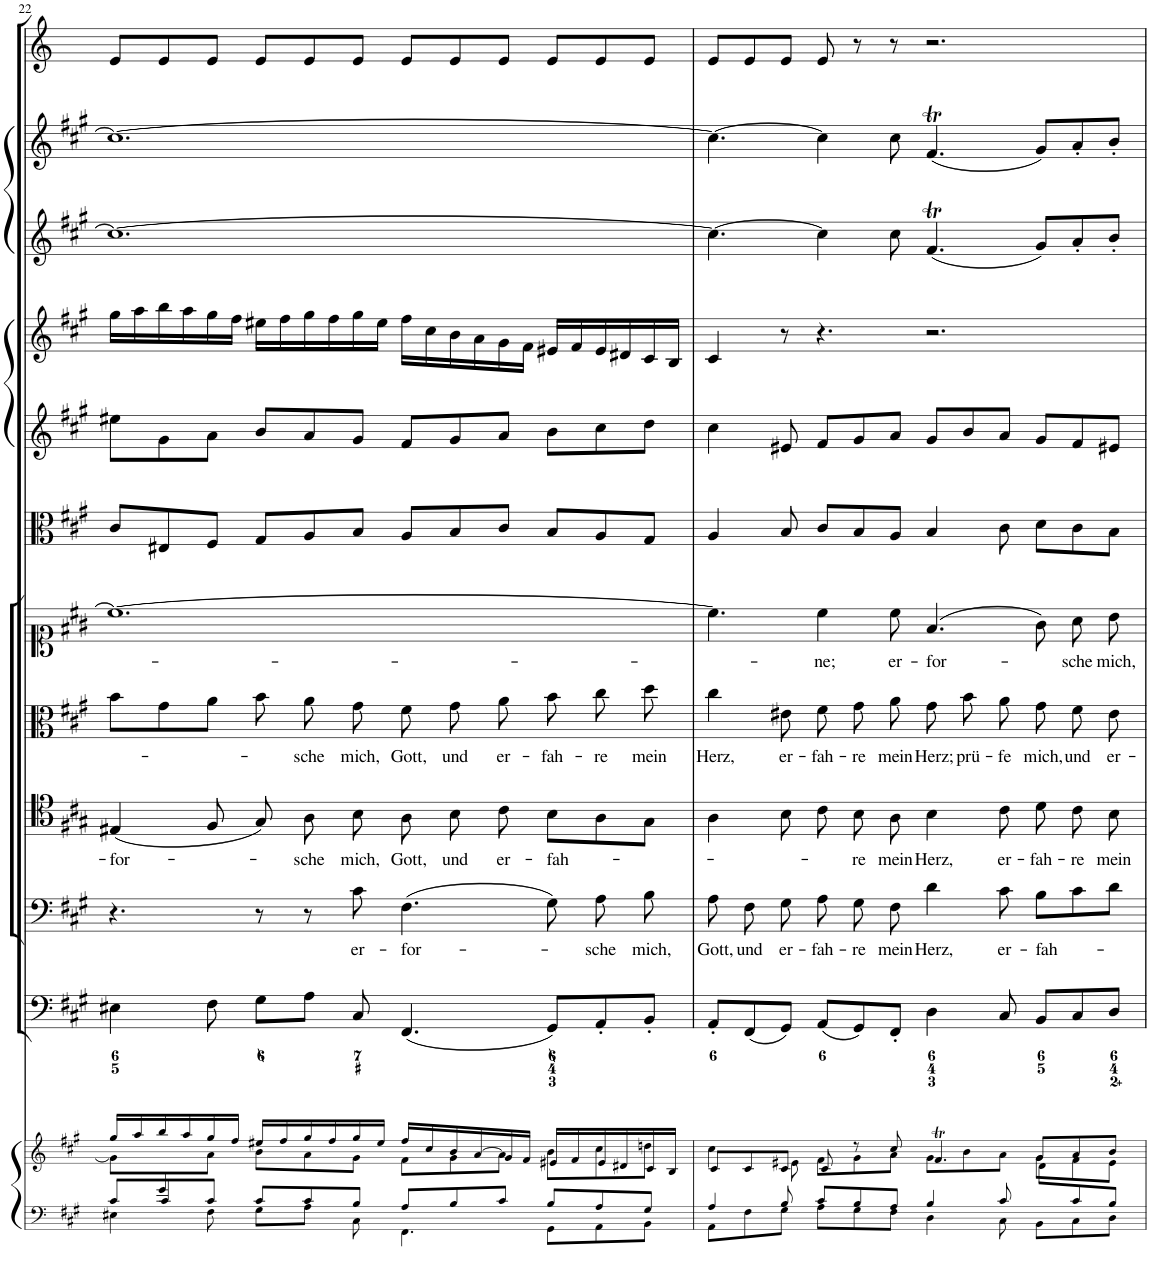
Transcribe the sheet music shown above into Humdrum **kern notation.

**kern	**kern	**kern	**kern	**text	**kern	**text	**kern	**text	**kern	**text	**kern	**kern	**kern	**kern	**kern	**kern
*part12	*part12	*part11	*part10	*part10	*part9	*part9	*part8	*part8	*part7	*part7	*part6	*part5	*part4	*part3	*part2	*part1
*staff13	*staff12	*staff11	*staff10	*staff10	*staff9	*staff9	*staff8	*staff8	*staff7	*staff7	*staff6	*staff5	*staff4	*staff3	*staff2	*staff1
*I"Piano reduction	*	*I"Continuo	*I"Basso	*	*I"Tenore	*	*I"Alto	*	*I"Soprano	*	*I"Viola	*I"Violino II	*I"Violino I	*I"Oboe II d'amore	*I"Oboe I	*I"Corno
*I'Pno	*	*	*	*	*	*	*	*	*	*	*I'Vla	*I'Vln	*I'Vln	*I'Ob	*I'Ob	*
!!LO:PB:g=z
*clefF4	*clefG2	*clefF4	*clefF4	*	*clefC4	*	*clefC3	*	*clefC1	*	*clefC3	*clefG2	*clefG2	*clefG2	*clefG2	*clefG2
*	*	*	*	*	*	*	*	*	*	*	*	*	*	*	*	*Trd2c3
*k[f#c#g#]	*k[f#c#g#]	*k[f#c#g#]	*k[f#c#g#]	*	*k[f#c#g#]	*	*k[f#c#g#]	*	*k[f#c#g#]	*	*k[f#c#g#]	*k[f#c#g#]	*k[f#c#g#]	*k[f#c#g#]	*k[f#c#g#]	*k[]
*M12/8	*M12/8	*M12/8	*M12/8	*	*M12/8	*	*M12/8	*	*M12/8	*	*M12/8	*M12/8	*M12/8	*M12/8	*M12/8	*M12/8
=22	=22	=22	=22	=22	=22	=22	=22	=22	=22	=22	=22	=22	=22	=22	=22	=22
*^	*^	*	*	*	*	*	*	*	*	*	*	*	*	*	*	*
*	*^	*	*	*	*	*	*	*	*	*	*	*	*	*	*	*	*	*
!	!	!	!	!	!	!	!	!	!LO:LY:b	!	!	!	!	!	!	!	!	!	!
8ryy	8c#/L	4E#X\	16gg#/LL	8g#\L]	4E#X\	4.r	.	(4E#X/	-for-	8b\L	.	1.cc#_	.	8c#/L	8ee#X\L	16gg#\LL	1.cc#_	1.cc#_	8e/L
.	.	.	16aa/	.	.	.	.	.	.	.	.	.	.	.	.	16aa\	.	.	.
8g#/	8c#/	.	16bb/	8ryy	.	.	.	.	.	8g#\	.	.	.	8E#X/	8g#\	16bb\	.	.	8e/
.	.	.	16aa/	.	.	.	.	.	.	.	.	.	.	.	.	16aa\	.	.	.
1ryy	8c#/J	8F#\	16gg#/	8a\J	8F#\	.	.	8F#/	.	8a\J	.	.	.	8F#/J	8a\J	16gg#\	.	.	8e/J
.	.	.	16ff#/JJ	.	.	.	.	.	.	.	.	.	.	.	.	16ff#\JJ	.	.	.
.	8c#/L	8G#\L	16ee#X/LL	8b\L	8G#\L	8r	.	8G#/)	.	8b\	.	.	.	8G#/L	8b/L	16ee#X\LL	.	.	8e/L
.	.	.	16ff#/	.	.	.	.	.	.	.	.	.	.	.	.	16ff#\	.	.	.
!	!	!	!	!	!	!	!	!	!LO:LY:b	!	!LO:LY:b	!	!	!	!	!	!	!	!
.	8c#/	8A\J	16gg#/	8a\	8A\J	8r	.	8A\	-sche	8a\	-sche	.	.	8A/	8a/	16gg#\	.	.	8e/
.	.	.	16ff#/	.	.	.	.	.	.	.	.	.	.	.	.	16ff#\	.	.	.
!	!	!	!	!	!	!	!LO:LY:b	!	!LO:LY:b	!	!LO:LY:b	!	!	!	!	!	!	!	!
.	8B/J	8C#\	16gg#/	8g#\J	8C#/	8c#\	er-	8B\	mich,	8g#\	mich,	.	.	8B/J	8g#/J	16gg#\	.	.	8e/J
.	.	.	16ee#/JJ	.	.	.	.	.	.	.	.	.	.	.	.	16ee#\JJ	.	.	.
!	!	!	!	!	!	!	!LO:LY:b	!	!LO:LY:b	!	!LO:LY:b	!	!	!	!	!	!	!	!
.	8A/L	4.FF#\	16ff#/LL	8f#\L	(4.FF#/	(4.F#\	-for-	8A\	Gott,	8f#\	Gott,	.	.	8A/L	8f#/L	16ff#\LL	.	.	8e/L
.	.	.	16cc#/	.	.	.	.	.	.	.	.	.	.	.	.	16cc#\	.	.	.
!	!	!	!	!	!	!	!	!	!LO:LY:b	!	!LO:LY:b	!	!	!	!	!	!	!	!
.	8B/	.	16b/	8g#\	.	.	.	8B\	und	8g#\	und	.	.	8B/	8g#/	16b\	.	.	8e/
.	.	.	[16a/	.	.	.	.	.	.	.	.	.	.	.	.	16a\	.	.	.
!	!	!	!	!	!	!	!	!	!LO:LY:b	!	!LO:LY:b	!	!	!	!	!	!	!	!
.	8c#/J	.	16g#/	8a\J]	.	.	.	8c#\	er-	8a\	er-	.	.	8c#/J	8a/J	16g#\	.	.	8e/J
.	.	.	16f#/JJ	.	.	.	.	.	.	.	.	.	.	.	.	16f#\JJ	.	.	.
!	!	!	!	!	!	!	!	!	!LO:LY:b	!	!LO:LY:b	!	!	!	!	!	!	!	!
.	8B/L	8GG#\L	16e#X/LL	8b\L	8GG#/L)	8G#\)	.	8B\L	-fah-	8b\	-fah-	.	.	8B/L	8b\L	16e#X/LL	.	.	8e/L
.	.	.	16f#/	.	.	.	.	.	.	.	.	.	.	.	.	16f#/	.	.	.
!	!	!	!	!	!	!	!LO:LY:b	!	!	!	!LO:LY:b	!	!	!	!	!	!	!	!
4ryy	8A/	8AA\	16e#/	8cc#\	8AA'/	8A\	-sche	8A\	.	8cc#\	-re	.	.	8A/	8cc#\	16e#/	.	.	8e/
.	.	.	16d#X/	.	.	.	.	.	.	.	.	.	.	.	.	16d#X/	.	.	.
!	!	!	!	!	!	!	!LO:LY:b	!	!	!	!LO:LY:b	!	!	!	!	!	!	!	!
.	8G#/J	8BB\J	16c#/	8ddn\J	8BB'/J	8B\	mich,	8G#\J	.	8dd\	mein	.	.	8G#/J	8dd\J	16c#/	.	.	8e/J
.	.	.	16B/JJ	.	.	.	.	.	.	.	.	.	.	.	.	16B/JJ	.	.	.
*	*v	*v	*	*	*	*	*	*	*	*	*	*	*	*	*	*	*	*	*
=23	=23	=23	=23	=23	=23	=23	=23	=23	=23	=23	=23	=23	=23	=23	=23	=23	=23	=23
*	*	*	*^	*	*	*	*	*	*	*	*	*	*	*	*	*	*	*
!	!	!	!	!	!	!	!LO:LY:b	!	!	!	!LO:LY:b	!	!	!	!	!	!	!	!
4A/	8AA\L	8c#/L	4cc#\	8ryy	8AA'/L	8A\	Gott,	4A\	.	4cc#\	Herz,	4.cc#\]	.	4A/	4cc#\	4c#/	4.cc#\_	4.cc#\_	8e/L
!	!	!	!	!	!	!	!LO:LY:b	!	!	!	!	!	!	!	!	!	!	!	!
*	*	*	*v	*v	*	*	*	*	*	*	*	*	*	*	*	*	*	*	*
.	8F#\	8c#/	.	(8FF#/	8F#\	und	.	.	.	.	.	.	.	.	.	.	.	8e/
!	!	!	!	!	!	!LO:LY:b	!	!	!	!LO:LY:b	!	!	!	!	!	!	!	!
8B/	8G#\J	8c#/J	8e#X\	8GG#/J)	8G#\	er-	8B\	.	8e#X\	er-	.	.	8B/	8e#X/	8r	.	.	8e/J
!	!	!	!	!	!	!LO:LY:b	!	!	!	!LO:LY:b	!	!LO:LY:b	!	!	!	!	!	!
8c#/L	8A\L	8c#/	8f#\L	(8AA/L	8A\	-fah-	8c#\	.	8f#\	-fah-	4cc#\	-ne;	8c#/L	8f#/L	4.r	4cc#\]	4cc#\]	8e/
!	!	!	!	!	!	!LO:LY:b	!	!LO:LY:b	!	!LO:LY:b	!	!	!	!	!	!	!	!
8B/	8G#\	8r	8g#\	8GG#/)	8G#\	-re	8B\	-re	8g#\	-re	.	.	8B/	8g#/	.	.	.	8r
!	!	!	!	!	!	!LO:LY:b	!	!LO:LY:b	!	!LO:LY:b	!	!LO:LY:b	!	!	!	!	!	!
8A/J	8F#\J	8cc#/	8a\J	8FF#'/J	8F#\	mein	8A\	mein	8a\	mein	8cc#\	er-	8A/J	8a/J	.	8cc#\	8cc#\	8r
!	!	!	!	!	!	!LO:LY:b	!	!LO:LY:b	!	!LO:LY:b	!	!LO:LY:b	!	!	!	!	!	!
4B/	4D\	4.f#T/	8g#\L	4D\	4d\	Herz,	4B\	Herz,	8g#\	Herz;	(4.f#/	-for-	4B/	8g#/L	2.r	(4.f#T/	(4.f#T/	2.r
!	!	!	!	!	!	!	!	!	!	!LO:LY:b	!	!	!	!	!	!	!	!
.	.	.	8b\	.	.	.	.	.	8b\	prü-	.	.	.	8b/	.	.	.	.
!	!	!	!	!	!	!LO:LY:b	!	!LO:LY:b	!	!LO:LY:b	!	!	!	!	!	!	!	!
8c#/	8C#\	.	8a\J	8C#/	8c#\	er-	8c#\	er-	8a\	-fe	.	.	8c#\	8a/J	.	.	.	.
*	*	*	*^	*	*	*	*	*	*	*	*	*	*	*	*	*	*	*
!	!	!	!	!	!	!	!LO:LY:b	!	!LO:LY:b	!	!LO:LY:b	!	!	!	!	!	!	!	!
8ryy	8BB\L	8g#/L	8g#\L	8d\L	8BB/L	8B\L	-fah-	8d\	-fah-	8g#\	mich,	8g#\L)	.	8d\L	8g#/L	.	8g#/L)	8g#/L)	.
!	!	!	!	!	!	!	!	!	!LO:LY:b	!	!LO:LY:b	!	!LO:LY:b	!	!	!	!	!	!
8c#/	8C#\	8a/	8f#\	4ryy	8C#/	8c#\	.	8c#\	-re	8f#\	und	8a\	-sche	8c#\	8f#/	.	8a'/	8a'/	.
!	!	!	!	!	!	!	!	!	!LO:LY:b	!	!LO:LY:b	!	!LO:LY:b	!	!	!	!	!	!
8B/J	8D\J	8b/J	8e#\J	.	8D/J	8d\J	.	8B\	mein	8e#\	er-	8b\J	mich,	8B\J	8e#X/J	.	8b'/J	8b'/J	.
*v	*v	*	*	*	*	*	*	*	*	*	*	*	*	*	*	*	*	*	*
*	*v	*v	*v	*	*	*	*	*	*	*	*	*	*	*	*	*	*	*
=	=	=	=	=	=	=	=	=	=	=	=	=	=	=	=	=
*-	*-	*-	*-	*-	*-	*-	*-	*-	*-	*-	*-	*-	*-	*-	*-	*-
